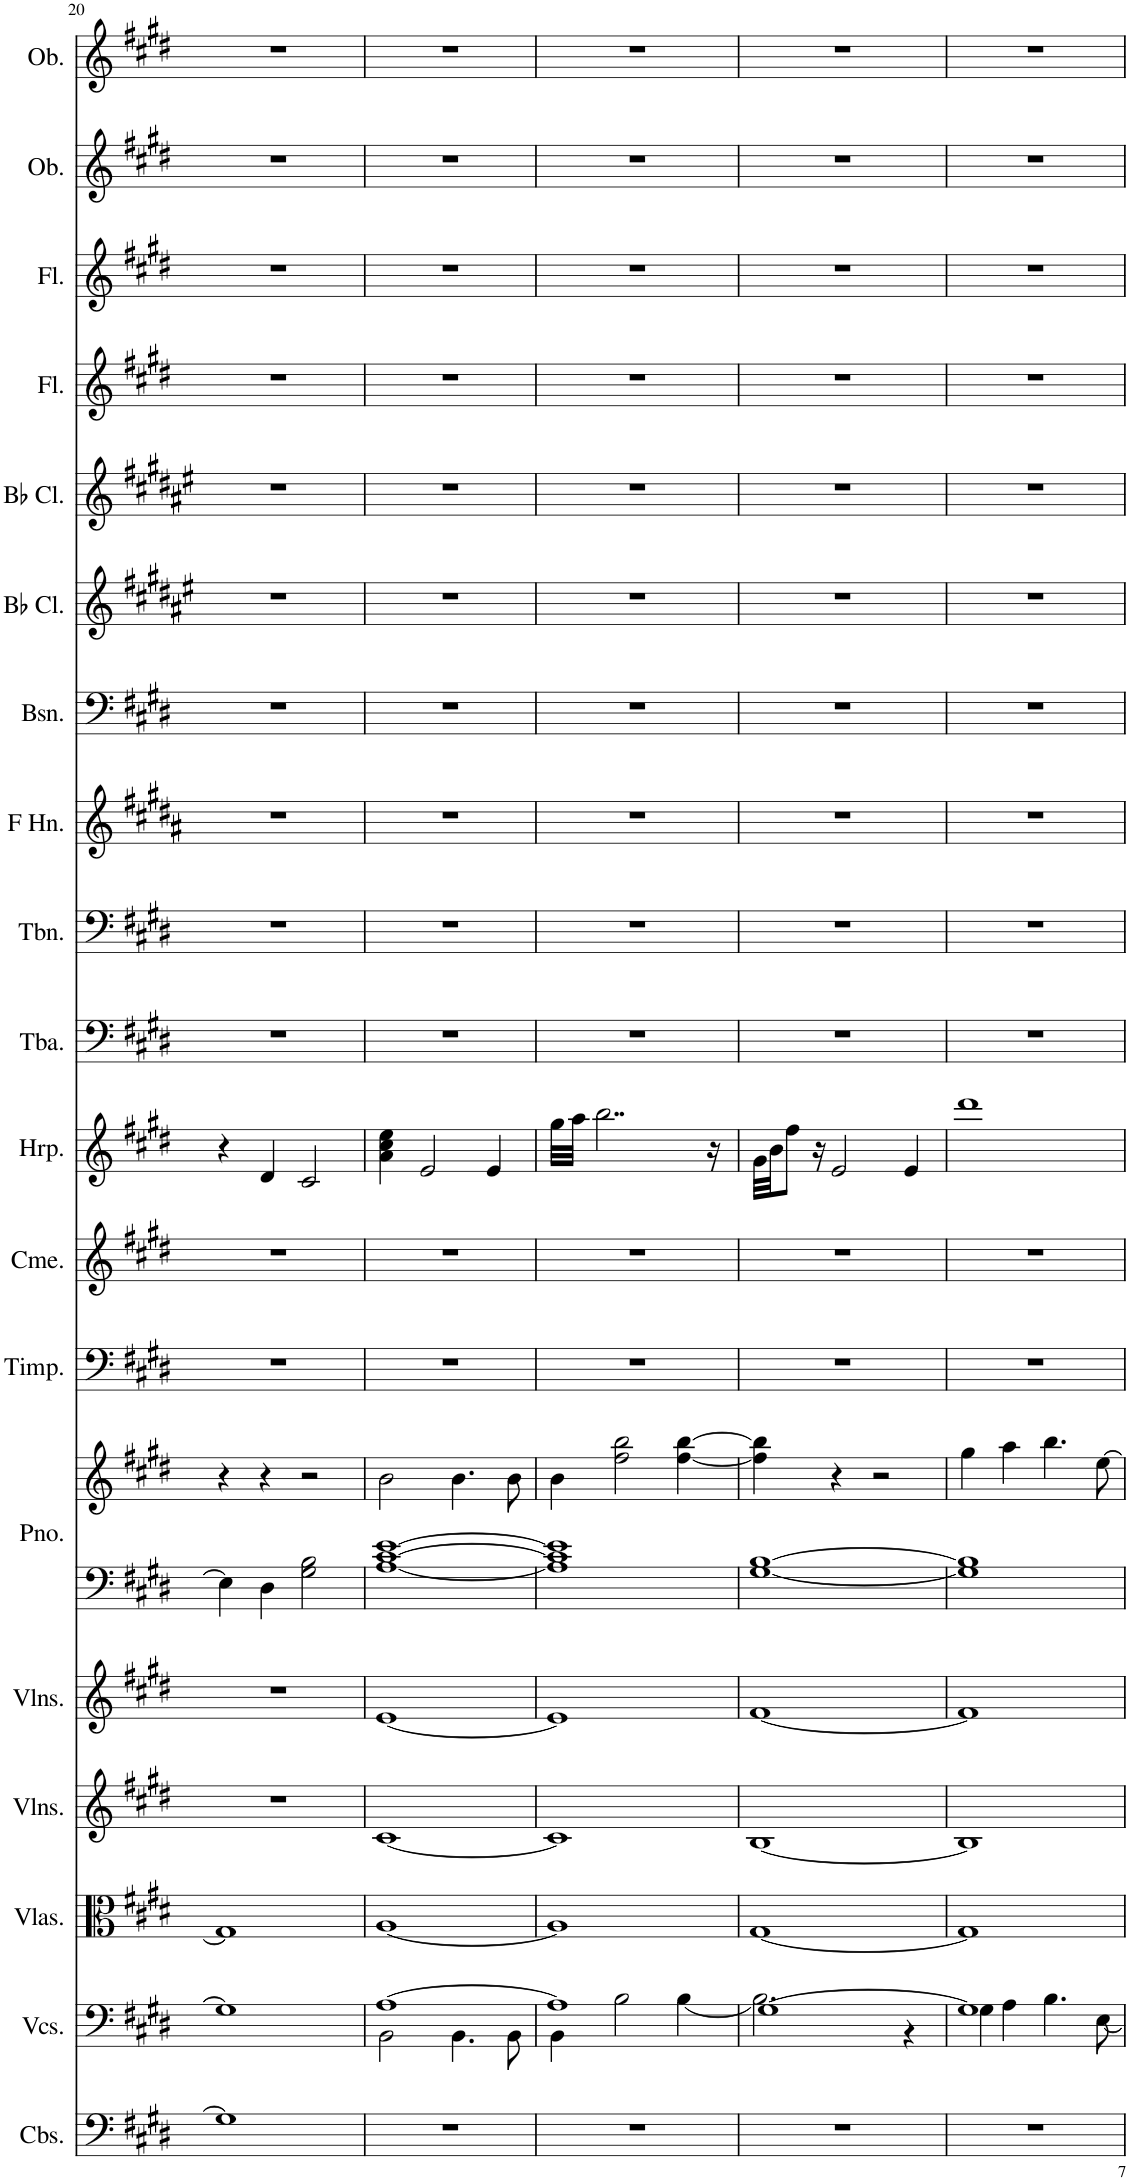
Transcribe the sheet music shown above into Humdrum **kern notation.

**kern	**kern	**kern	**kern	**kern	**kern	**kern	**kern	**kern	**kern	**kern	**kern	**kern	**kern	**kern	**kern	**kern	**kern	**kern	**kern
*part19	*part18	*part17	*part16	*part15	*part14	*part14	*part13	*part12	*part11	*part10	*part9	*part8	*part7	*part6	*part5	*part4	*part3	*part2	*part1
*staff20	*staff19	*staff18	*staff17	*staff16	*staff15	*staff14	*staff13	*staff12	*staff11	*staff10	*staff9	*staff8	*staff7	*staff6	*staff5	*staff4	*staff3	*staff2	*staff1
*I"Contrabasses	*I"Violoncellos	*I"Violas	*I"Violins	*I"Violins	*I"Piano	*	*I"Timpani	*I"Chimes	*I"Harp	*I"Tuba	*I"Trombone	*I"Horn in F	*I"Bassoon	*I"Bb Clarinet	*I"Bb Clarinet	*I"Flute	*I"Flute	*I"Oboe	*I"Oboe
*I'Cbs.	*I'Vcs.	*I'Vlas.	*I'Vlns.	*I'Vlns.	*I'Pno.	*	*I'Timp.	*I'Cme.	*I'Hrp.	*I'Tba.	*I'Tbn.	*	*I'Bsn.	*I'Bb Cl.	*I'Bb Cl.	*I'Fl.	*I'Fl.	*I'Ob.	*I'Ob.
!!LO:PB:g=z
*clefF4	*clefF4	*clefC3	*clefG2	*clefG2	*clefF4	*clefG2	*clefF4	*clefG2	*clefG2	*clefF4	*clefF4	*clefG2	*clefF4	*clefG2	*clefG2	*clefG2	*clefG2	*clefG2	*clefG2
*Trd7c12	*	*	*	*	*	*	*	*	*	*	*	*Trd4c7	*	*Trd1c2	*Trd1c2	*	*	*	*
*k[f#c#g#d#]	*k[f#c#g#d#]	*k[f#c#g#d#]	*k[f#c#g#d#]	*k[f#c#g#d#]	*k[f#c#g#d#]	*k[f#c#g#d#]	*k[f#c#g#d#]	*k[f#c#g#d#]	*k[f#c#g#d#]	*k[f#c#g#d#]	*k[f#c#g#d#]	*k[f#c#g#d#a#]	*k[f#c#g#d#]	*k[f#c#g#d#a#e#]	*k[f#c#g#d#a#e#]	*k[f#c#g#d#]	*k[f#c#g#d#]	*k[f#c#g#d#]	*k[f#c#g#d#]
*M4/4	*M4/4	*M4/4	*M4/4	*M4/4	*M4/4	*M4/4	*M4/4	*M4/4	*M4/4	*M4/4	*M4/4	*M4/4	*M4/4	*M4/4	*M4/4	*M4/4	*M4/4	*M4/4	*M4/4
=20	=20	=20	=20	=20	=20	=20	=20	=20	=20	=20	=20	=20	=20	=20	=20	=20	=20	=20	=20
1G#]	1G#]	1G#]	1r	1r	4E\]	4r	1r	1r	4r	1r	1r	1r	1r	1r	1r	1r	1r	1r	1r
.	.	.	.	.	4D#\	4r	.	.	4d#/	.	.	.	.	.	.	.	.	.	.
.	.	.	.	.	2G#\ 2B\	2r	.	.	2c#/	.	.	.	.	.	.	.	.	.	.
=21	=21	=21	=21	=21	=21	=21	=21	=21	=21	=21	=21	=21	=21	=21	=21	=21	=21	=21	=21
*	*^	*	*	*	*	*	*	*	*	*	*	*	*	*	*	*	*	*	*
1r	[1A	2BB\	[1A	[1c#	[1e	[1A [1c# [1e	2b\	1r	1r	4a\ 4cc#\ 4ee\	1r	1r	1r	1r	1r	1r	1r	1r	1r	1r
.	.	.	.	.	.	.	.	.	.	2e/	.	.	.	.	.	.	.	.	.	.
.	.	4.BB\	.	.	.	.	4.b\	.	.	.	.	.	.	.	.	.	.	.	.	.
.	.	.	.	.	.	.	.	.	.	4e/	.	.	.	.	.	.	.	.	.	.
.	.	8BB\	.	.	.	.	8b\	.	.	.	.	.	.	.	.	.	.	.	.	.
=22	=22	=22	=22	=22	=22	=22	=22	=22	=22	=22	=22	=22	=22	=22	=22	=22	=22	=22	=22	=22
1r	1A]	4BB\	1A]	1c#]	1e]	1A] 1c#] 1e]	4b\	1r	1r	32gg#\LLL	1r	1r	1r	1r	1r	1r	1r	1r	1r	1r
.	.	.	.	.	.	.	.	.	.	32aa\JJJ	.	.	.	.	.	.	.	.	.	.
.	.	.	.	.	.	.	.	.	.	2..bb\	.	.	.	.	.	.	.	.	.	.
.	.	2B\	.	.	.	.	2ff#\ 2bb\	.	.	.	.	.	.	.	.	.	.	.	.	.
.	.	[4B\	.	.	.	.	[4ff#\ [4bb\	.	.	.	.	.	.	.	.	.	.	.	.	.
.	.	.	.	.	.	.	.	.	.	16r	.	.	.	.	.	.	.	.	.	.
=23	=23	=23	=23	=23	=23	=23	=23	=23	=23	=23	=23	=23	=23	=23	=23	=23	=23	=23	=23	=23
1r	[1G#	2.B\]	[1G#	[1B	[1f#	[1G# [1B	4ff#\] 4bb\]	1r	1r	32g#\LLL	1r	1r	1r	1r	1r	1r	1r	1r	1r	1r
.	.	.	.	.	.	.	.	.	.	32b\JJ	.	.	.	.	.	.	.	.	.	.
.	.	.	.	.	.	.	.	.	.	8ff#\J	.	.	.	.	.	.	.	.	.	.
.	.	.	.	.	.	.	.	.	.	16r	.	.	.	.	.	.	.	.	.	.
.	.	.	.	.	.	.	4r	.	.	2e/	.	.	.	.	.	.	.	.	.	.
.	.	.	.	.	.	.	2r	.	.	.	.	.	.	.	.	.	.	.	.	.
.	.	4r	.	.	.	.	.	.	.	4e/	.	.	.	.	.	.	.	.	.	.
=24	=24	=24	=24	=24	=24	=24	=24	=24	=24	=24	=24	=24	=24	=24	=24	=24	=24	=24	=24	=24
1r	1G#]	4G#\	1G#]	1B]	1f#]	1G#] 1B]	4gg#\	1r	1r	1ddd#	1r	1r	1r	1r	1r	1r	1r	1r	1r	1r
.	.	4A\	.	.	.	.	4aa\	.	.	.	.	.	.	.	.	.	.	.	.	.
.	.	4.B\	.	.	.	.	4.bb\	.	.	.	.	.	.	.	.	.	.	.	.	.
.	.	[8E\	.	.	.	.	[8ee\	.	.	.	.	.	.	.	.	.	.	.	.	.
*	*v	*v	*	*	*	*	*	*	*	*	*	*	*	*	*	*	*	*	*	*
=	=	=	=	=	=	=	=	=	=	=	=	=	=	=	=	=	=	=	=
*-	*-	*-	*-	*-	*-	*-	*-	*-	*-	*-	*-	*-	*-	*-	*-	*-	*-	*-	*-
